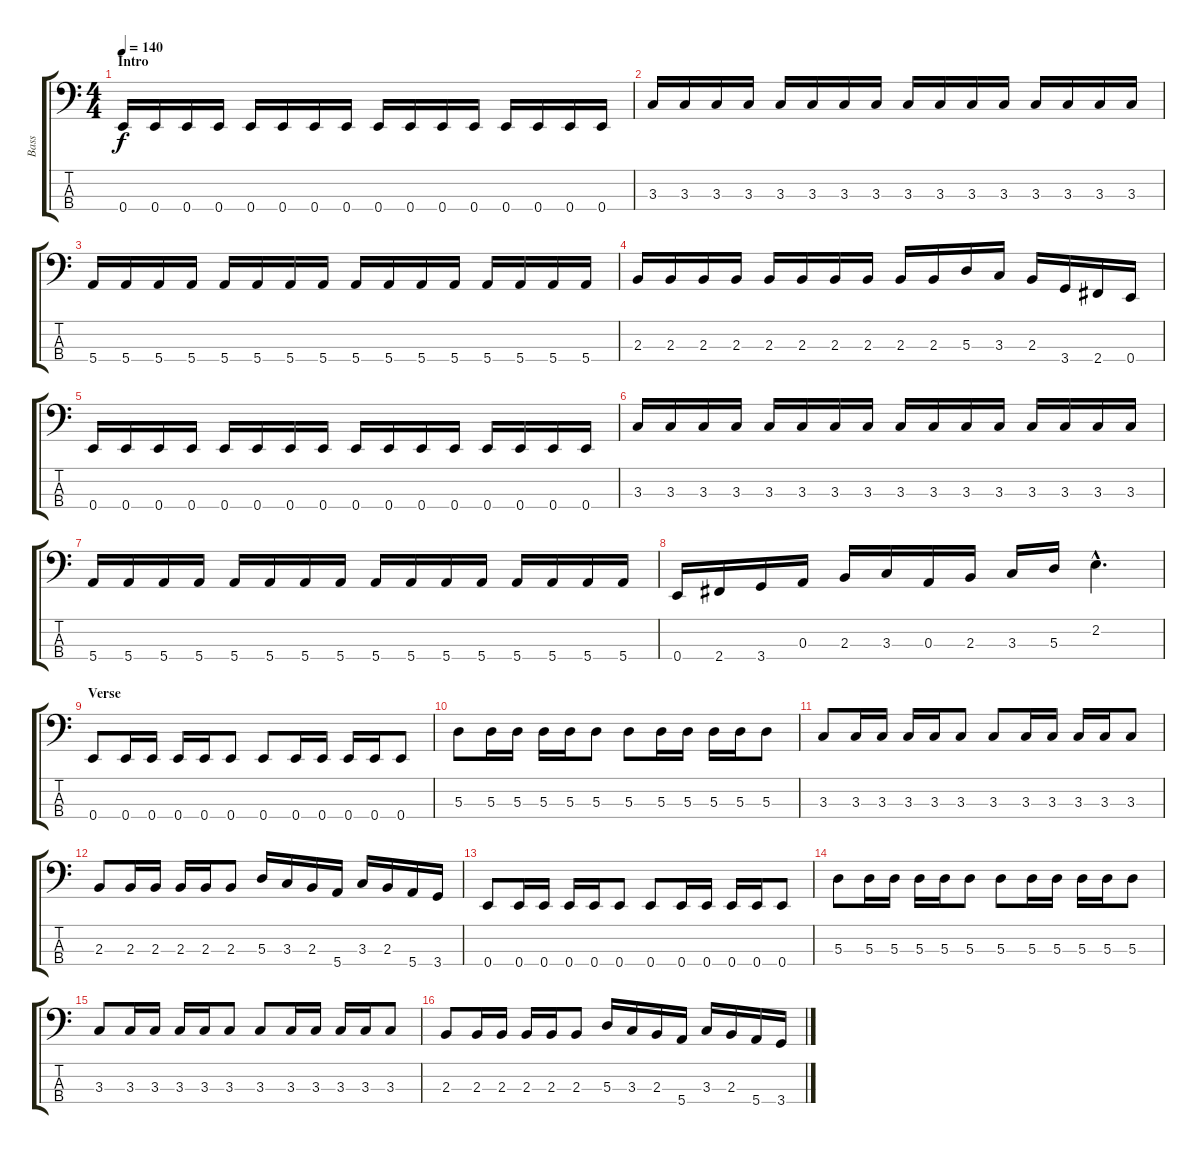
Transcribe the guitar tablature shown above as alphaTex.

\track ("Bass" "Bass") {instrument electricbasspick}
\staff {score tabs}
\tuning (G2 D2 A1 E1) {hide}
\ts (4 4)
\section ("" "Intro")
\tempo 140
\clef f4
\ks c
0.4.16{dy f} 0.4.16 0.4.16 0.4.16 0.4.16 0.4.16 0.4.16 0.4.16 0.4.16 0.4.16 0.4.16 0.4.16 0.4.16 0.4.16 0.4.16 0.4.16 |
3.3.16 3.3.16 3.3.16 3.3.16 3.3.16 3.3.16 3.3.16 3.3.16 3.3.16 3.3.16 3.3.16 3.3.16 3.3.16 3.3.16 3.3.16 3.3.16 |
5.4.16 5.4.16 5.4.16 5.4.16 5.4.16 5.4.16 5.4.16 5.4.16 5.4.16 5.4.16 5.4.16 5.4.16 5.4.16 5.4.16 5.4.16 5.4.16 |
2.3.16 2.3.16 2.3.16 2.3.16 2.3.16 2.3.16 2.3.16 2.3.16 2.3.16 2.3.16 5.3.16 3.3.16 2.3.16 3.4.16 2.4.16 0.4.16 |
0.4.16 0.4.16 0.4.16 0.4.16 0.4.16 0.4.16 0.4.16 0.4.16 0.4.16 0.4.16 0.4.16 0.4.16 0.4.16 0.4.16 0.4.16 0.4.16 |
3.3.16 3.3.16 3.3.16 3.3.16 3.3.16 3.3.16 3.3.16 3.3.16 3.3.16 3.3.16 3.3.16 3.3.16 3.3.16 3.3.16 3.3.16 3.3.16 |
5.4.16 5.4.16 5.4.16 5.4.16 5.4.16 5.4.16 5.4.16 5.4.16 5.4.16 5.4.16 5.4.16 5.4.16 5.4.16 5.4.16 5.4.16 5.4.16 |
0.4.16 2.4.16 3.4.16 0.3.16 2.3.16 3.3.16 0.3.16 2.3.16 3.3.16 5.3.16 2.2{hac}.4{d} |
\section ("" "Verse")
0.4.8 0.4.16 0.4.16 0.4.16 0.4.16 0.4.8 0.4.8 0.4.16 0.4.16 0.4.16 0.4.16 0.4.8 |
5.3.8 5.3.16 5.3.16 5.3.16 5.3.16 5.3.8 5.3.8 5.3.16 5.3.16 5.3.16 5.3.16 5.3.8 |
3.3.8 3.3.16 3.3.16 3.3.16 3.3.16 3.3.8 3.3.8 3.3.16 3.3.16 3.3.16 3.3.16 3.3.8 |
2.3.8 2.3.16 2.3.16 2.3.16 2.3.16 2.3.8 5.3.16 3.3.16 2.3.16 5.4.16 3.3.16 2.3.16 5.4.16 3.4.16 |
0.4.8 0.4.16 0.4.16 0.4.16 0.4.16 0.4.8 0.4.8 0.4.16 0.4.16 0.4.16 0.4.16 0.4.8 |
5.3.8 5.3.16 5.3.16 5.3.16 5.3.16 5.3.8 5.3.8 5.3.16 5.3.16 5.3.16 5.3.16 5.3.8 |
3.3.8 3.3.16 3.3.16 3.3.16 3.3.16 3.3.8 3.3.8 3.3.16 3.3.16 3.3.16 3.3.16 3.3.8 |
2.3.8 2.3.16 2.3.16 2.3.16 2.3.16 2.3.8 5.3.16 3.3.16 2.3.16 5.4.16 3.3.16 2.3.16 5.4.16 3.4.16
